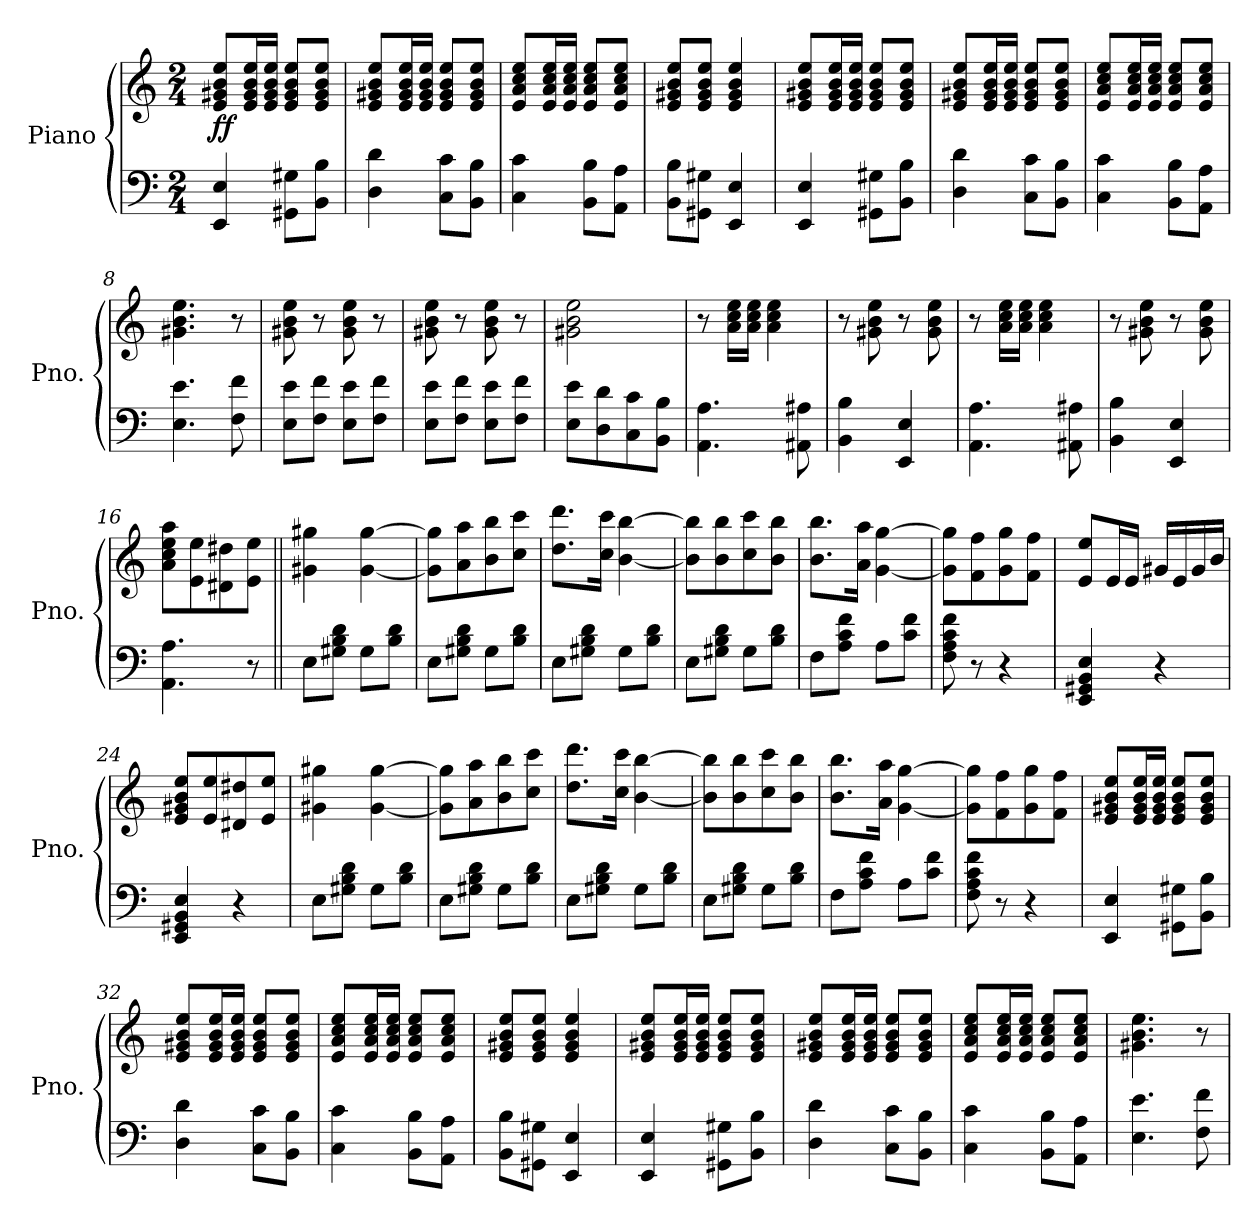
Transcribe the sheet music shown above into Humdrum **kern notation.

**kern	**kern	**dynam
*part1	*part1	*part1
*staff2	*staff1	*staff1/2
*I"Piano	*	*
*I'Pno.	*	*
*clefF4	*clefG2	*
*k[]	*k[]	*
*M2/4	*M2/4	*
=1	=1	=1
!	!	!LO:DY:b
4EE/ 4E/	8e/ 8g#X/ 8b/ 8ee/L	ff
.	16e/ 16g#/ 16b/ 16ee/L	.
.	16e/ 16g#/ 16b/ 16ee/JJ	.
8GG#X\ 8G#X\L	8e/ 8g#/ 8b/ 8ee/L	.
8BB\ 8B\J	8e/ 8g#/ 8b/ 8ee/J	.
=2	=2	=2
4D\ 4d\	8e/ 8g#X/ 8b/ 8ee/L	.
.	16e/ 16g#/ 16b/ 16ee/L	.
.	16e/ 16g#/ 16b/ 16ee/JJ	.
8C\ 8c\L	8e/ 8g#/ 8b/ 8ee/L	.
8BB\ 8B\J	8e/ 8g#/ 8b/ 8ee/J	.
=3	=3	=3
4C\ 4c\	8e/ 8a/ 8cc/ 8ee/L	.
.	16e/ 16a/ 16cc/ 16ee/L	.
.	16e/ 16a/ 16cc/ 16ee/JJ	.
8BB\ 8B\L	8e/ 8a/ 8cc/ 8ee/L	.
8AA\ 8A\J	8e/ 8a/ 8cc/ 8ee/J	.
=4	=4	=4
8BB\ 8B\L	8e/ 8g#X/ 8b/ 8ee/L	.
8GG#X\ 8G#X\J	8e/ 8g#/ 8b/ 8ee/J	.
4EE/ 4E/	4e/ 4g#/ 4b/ 4ee/	.
!!LO:LB:g=z
=5	=5	=5
4EE/ 4E/	8e/ 8g#X/ 8b/ 8ee/L	.
.	16e/ 16g#/ 16b/ 16ee/L	.
.	16e/ 16g#/ 16b/ 16ee/JJ	.
8GG#X\ 8G#X\L	8e/ 8g#/ 8b/ 8ee/L	.
8BB\ 8B\J	8e/ 8g#/ 8b/ 8ee/J	.
=6	=6	=6
4D\ 4d\	8e/ 8g#X/ 8b/ 8ee/L	.
.	16e/ 16g#/ 16b/ 16ee/L	.
.	16e/ 16g#/ 16b/ 16ee/JJ	.
8C\ 8c\L	8e/ 8g#/ 8b/ 8ee/L	.
8BB\ 8B\J	8e/ 8g#/ 8b/ 8ee/J	.
=7	=7	=7
4C\ 4c\	8e/ 8a/ 8cc/ 8ee/L	.
.	16e/ 16a/ 16cc/ 16ee/L	.
.	16e/ 16a/ 16cc/ 16ee/JJ	.
8BB\ 8B\L	8e/ 8a/ 8cc/ 8ee/L	.
8AA\ 8A\J	8e/ 8a/ 8cc/ 8ee/J	.
=8	=8	=8
4.E\ 4.e\	4.g#X\ 4.b\ 4.ee\	.
8F\ 8f\	8r	.
!!LO:LB:g=z
=9	=9	=9
8E\ 8e\L	8g#X\ 8b\ 8ee\	.
8F\ 8f\J	8r	.
8E\ 8e\L	8g#\ 8b\ 8ee\	.
8F\ 8f\J	8r	.
=10	=10	=10
8E\ 8e\L	8g#X\ 8b\ 8ee\	.
8F\ 8f\J	8r	.
8E\ 8e\L	8g#\ 8b\ 8ee\	.
8F\ 8f\J	8r	.
=11	=11	=11
8E\ 8e\L	2g#X\ 2b\ 2ee\	.
8D\ 8d\	.	.
8C\ 8c\	.	.
8BB\ 8B\J	.	.
=12	=12	=12
4.AA\ 4.A\	8r	.
.	16a\ 16cc\ 16ee\LL	.
.	16a\ 16cc\ 16ee\JJ	.
.	4a\ 4cc\ 4ee\	.
8AA#X\ 8A#X\	.	.
=13	=13	=13
4BB\ 4B\	8r	.
.	8g#X\ 8b\ 8ee\	.
4EE/ 4E/	8r	.
.	8g#\ 8b\ 8ee\	.
!!LO:LB:g=z
=14	=14	=14
4.AA\ 4.A\	8r	.
.	16a\ 16cc\ 16ee\LL	.
.	16a\ 16cc\ 16ee\JJ	.
.	4a\ 4cc\ 4ee\	.
8AA#X\ 8A#X\	.	.
=15	=15	=15
4BB\ 4B\	8r	.
.	8g#X\ 8b\ 8ee\	.
4EE/ 4E/	8r	.
.	8g#\ 8b\ 8ee\	.
=16	=16	=16
4.AA\ 4.A\	8a\ 8cc\ 8ee\ 8aa\L	.
.	8e\ 8ee\	.
.	8d#X\ 8dd#X\	.
8r	8e\ 8ee\J	.
=17||	=17||	=17||
8E\L	4g#X\ 4gg#X\	.
8G#X\ 8B\ 8d\J	.	.
8G#\L	[4g#\ [4gg#\	.
8B\ 8d\J	.	.
=18	=18	=18
8E\L	8g#\] 8gg#\]L	.
8G#X\ 8B\ 8d\J	8a\ 8aa\	.
8G#\L	8b\ 8bb\	.
8B\ 8d\J	8cc\ 8ccc\J	.
!!LO:LB:g=z
=19	=19	=19
8E\L	8.dd\ 8.ddd\L	.
8G#X\ 8B\ 8d\J	.	.
.	16cc\ 16ccc\Jk	.
8G#\L	[4b\ [4bb\	.
8B\ 8d\J	.	.
=20	=20	=20
8E\L	8b\] 8bb\]L	.
8G#X\ 8B\ 8d\J	8b\ 8bb\	.
8G#\L	8cc\ 8ccc\	.
8B\ 8d\J	8b\ 8bb\J	.
=21	=21	=21
8F\L	8.b\ 8.bb\L	.
8A\ 8c\ 8f\J	.	.
.	16a\ 16aa\Jk	.
8A\L	[4g\ [4gg\	.
8c\ 8f\J	.	.
=22	=22	=22
8F\ 8A\ 8c\ 8f\	8g\] 8gg\]L	.
8r	8f\ 8ff\	.
4r	8g\ 8gg\	.
.	8f\ 8ff\J	.
=23	=23	=23
4EE/ 4GG#X/ 4BB/ 4E/	8e/ 8ee/L	.
.	16e/L	.
.	16e/JJ	.
4r	16g#X/LL	.
.	16e/	.
.	16g#/	.
.	16b/JJ	.
!!LO:PB:g=z
=24	=24	=24
4EE/ 4GG#X/ 4BB/ 4E/	8e/ 8g#X/ 8b/ 8ee/L	.
.	8e/ 8ee/	.
4r	8d#X/ 8dd#X/	.
.	8e/ 8ee/J	.
=25	=25	=25
8E\L	4g#X\ 4gg#X\	.
8G#X\ 8B\ 8d\J	.	.
8G#\L	[4g#\ [4gg#\	.
8B\ 8d\J	.	.
=26	=26	=26
8E\L	8g#\] 8gg#\]L	.
8G#X\ 8B\ 8d\J	8a\ 8aa\	.
8G#\L	8b\ 8bb\	.
8B\ 8d\J	8cc\ 8ccc\J	.
=27	=27	=27
8E\L	8.dd\ 8.ddd\L	.
8G#X\ 8B\ 8d\J	.	.
.	16cc\ 16ccc\Jk	.
8G#\L	[4b\ [4bb\	.
8B\ 8d\J	.	.
=28	=28	=28
8E\L	8b\] 8bb\]L	.
8G#X\ 8B\ 8d\J	8b\ 8bb\	.
8G#\L	8cc\ 8ccc\	.
8B\ 8d\J	8b\ 8bb\J	.
!!LO:LB:g=z
=29	=29	=29
8F\L	8.b\ 8.bb\L	.
8A\ 8c\ 8f\J	.	.
.	16a\ 16aa\Jk	.
8A\L	[4g\ [4gg\	.
8c\ 8f\J	.	.
=30	=30	=30
8F\ 8A\ 8c\ 8f\	8g\] 8gg\]L	.
8r	8f\ 8ff\	.
4r	8g\ 8gg\	.
.	8f\ 8ff\J	.
=31	=31	=31
4EE/ 4E/	8e/ 8g#X/ 8b/ 8ee/L	.
.	16e/ 16g#/ 16b/ 16ee/L	.
.	16e/ 16g#/ 16b/ 16ee/JJ	.
8GG#X\ 8G#X\L	8e/ 8g#/ 8b/ 8ee/L	.
8BB\ 8B\J	8e/ 8g#/ 8b/ 8ee/J	.
=32	=32	=32
4D\ 4d\	8e/ 8g#X/ 8b/ 8ee/L	.
.	16e/ 16g#/ 16b/ 16ee/L	.
.	16e/ 16g#/ 16b/ 16ee/JJ	.
8C\ 8c\L	8e/ 8g#/ 8b/ 8ee/L	.
8BB\ 8B\J	8e/ 8g#/ 8b/ 8ee/J	.
=33	=33	=33
4C\ 4c\	8e/ 8a/ 8cc/ 8ee/L	.
.	16e/ 16a/ 16cc/ 16ee/L	.
.	16e/ 16a/ 16cc/ 16ee/JJ	.
8BB\ 8B\L	8e/ 8a/ 8cc/ 8ee/L	.
8AA\ 8A\J	8e/ 8a/ 8cc/ 8ee/J	.
!!LO:LB:g=z
=34	=34	=34
8BB\ 8B\L	8e/ 8g#X/ 8b/ 8ee/L	.
8GG#X\ 8G#X\J	8e/ 8g#/ 8b/ 8ee/J	.
4EE/ 4E/	4e/ 4g#/ 4b/ 4ee/	.
=35	=35	=35
4EE/ 4E/	8e/ 8g#X/ 8b/ 8ee/L	.
.	16e/ 16g#/ 16b/ 16ee/L	.
.	16e/ 16g#/ 16b/ 16ee/JJ	.
8GG#X\ 8G#X\L	8e/ 8g#/ 8b/ 8ee/L	.
8BB\ 8B\J	8e/ 8g#/ 8b/ 8ee/J	.
=36	=36	=36
4D\ 4d\	8e/ 8g#X/ 8b/ 8ee/L	.
.	16e/ 16g#/ 16b/ 16ee/L	.
.	16e/ 16g#/ 16b/ 16ee/JJ	.
8C\ 8c\L	8e/ 8g#/ 8b/ 8ee/L	.
8BB\ 8B\J	8e/ 8g#/ 8b/ 8ee/J	.
=37	=37	=37
4C\ 4c\	8e/ 8a/ 8cc/ 8ee/L	.
.	16e/ 16a/ 16cc/ 16ee/L	.
.	16e/ 16a/ 16cc/ 16ee/JJ	.
8BB\ 8B\L	8e/ 8a/ 8cc/ 8ee/L	.
8AA\ 8A\J	8e/ 8a/ 8cc/ 8ee/J	.
=38	=38	=38
4.E\ 4.e\	4.g#X\ 4.b\ 4.ee\	.
8F\ 8f\	8r	.
=	=	=
*-	*-	*-
